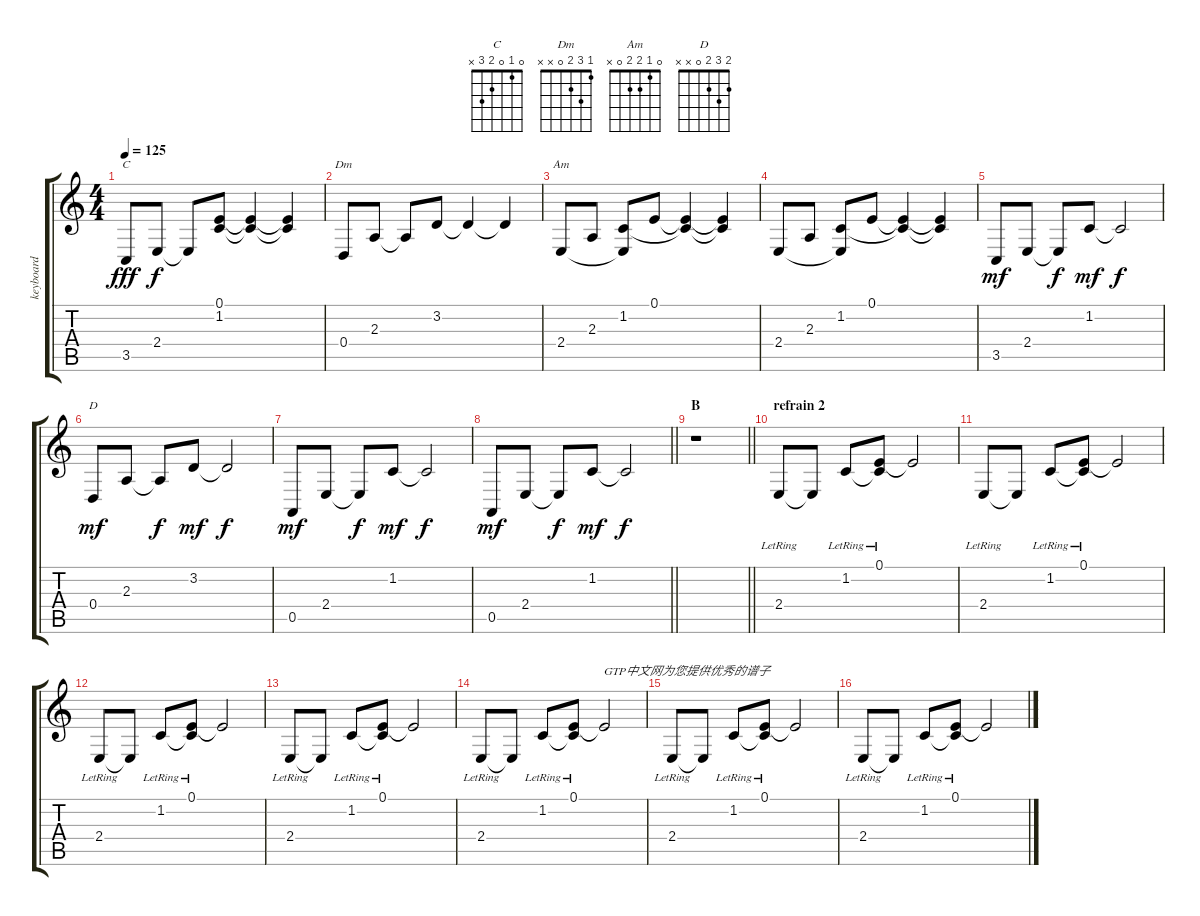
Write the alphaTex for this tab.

\track ("keyboard" "keyboard") {instrument choiraahs}
\staff {score tabs}
\tuning (E4 B3 G3 D3 A2 E2) {hide}
\chord ("C" 0 1 0 2 3 x)
\chord ("Dm" 1 3 2 0 x x)
\chord ("Am" 0 1 2 2 0 x)
\chord ("D" 2 3 2 0 x x)
\ts (4 4)
\tempo 125
\clef g2
\ks c
3.5.8{ch "C" dy fff} 2.4.8{dy f} 2.4{t}.8 (0.1 1.2).8 (0.1{t} 1.2{t}).4 (0.1{t} 1.2{t}).4 |
0.4.8{ch "Dm"} 2.3.8 2.3{t}.8 3.2.8 3.2{t}.4 3.2{t}.4 |
2.4.8{ch "Am"} 2.3.8 (1.2 2.4{t}).8 0.1.8 (0.1{t} 1.2{t}).4 (0.1{t} 1.2{t}).4 |
2.4.8 2.3.8 (1.2 2.4{t}).8 0.1.8 (0.1{t} 1.2{t}).4 (0.1{t} 1.2{t}).4 |
3.5.8{dy mf} 2.4.8 2.4{t}.8{dy f} 1.2.8{dy mf} 1.2{t}.2{dy f} |
0.4.8{ch "D" dy mf} 2.3.8 2.3{t}.8{dy f} 3.2.8{dy mf} 3.2{t}.2{dy f} |
0.5.8{dy mf} 2.4.8 2.4{t}.8{dy f} 1.2.8{dy mf} 1.2{t}.2{dy f} |
\barLineRight lightlight
0.5.8{dy mf} 2.4.8 2.4{t}.8{dy f} 1.2.8{dy mf} 1.2{t}.2{dy f} |
\section ("" "B")
\barLineRight lightlight
r.1 |
\section ("" "refrain 2")
2.4{lr}.8 2.4{t}.8 1.2{lr}.8 (0.1{lr} 1.2{t}).8 0.1{t}.2 |
2.4{lr}.8 2.4{t}.8 1.2{lr}.8 (0.1{lr} 1.2{t}).8 0.1{t}.2 |
2.4{lr}.8 2.4{t}.8 1.2{lr}.8 (0.1{lr} 1.2{t}).8 0.1{t}.2 |
2.4{lr}.8 2.4{t}.8 1.2{lr}.8 (0.1{lr} 1.2{t}).8 0.1{t}.2 |
2.4{lr}.8 2.4{t}.8 1.2{lr}.8 (0.1{lr} 1.2{t}).8 0.1{t}.2{txt "GTP中文网为您提供优秀的谱子"} |
2.4{lr}.8 2.4{t}.8 1.2{lr}.8 (0.1{lr} 1.2{t}).8 0.1{t}.2 |
2.4{lr}.8 2.4{t}.8 1.2{lr}.8 (0.1{lr} 1.2{t}).8 0.1{t}.2
